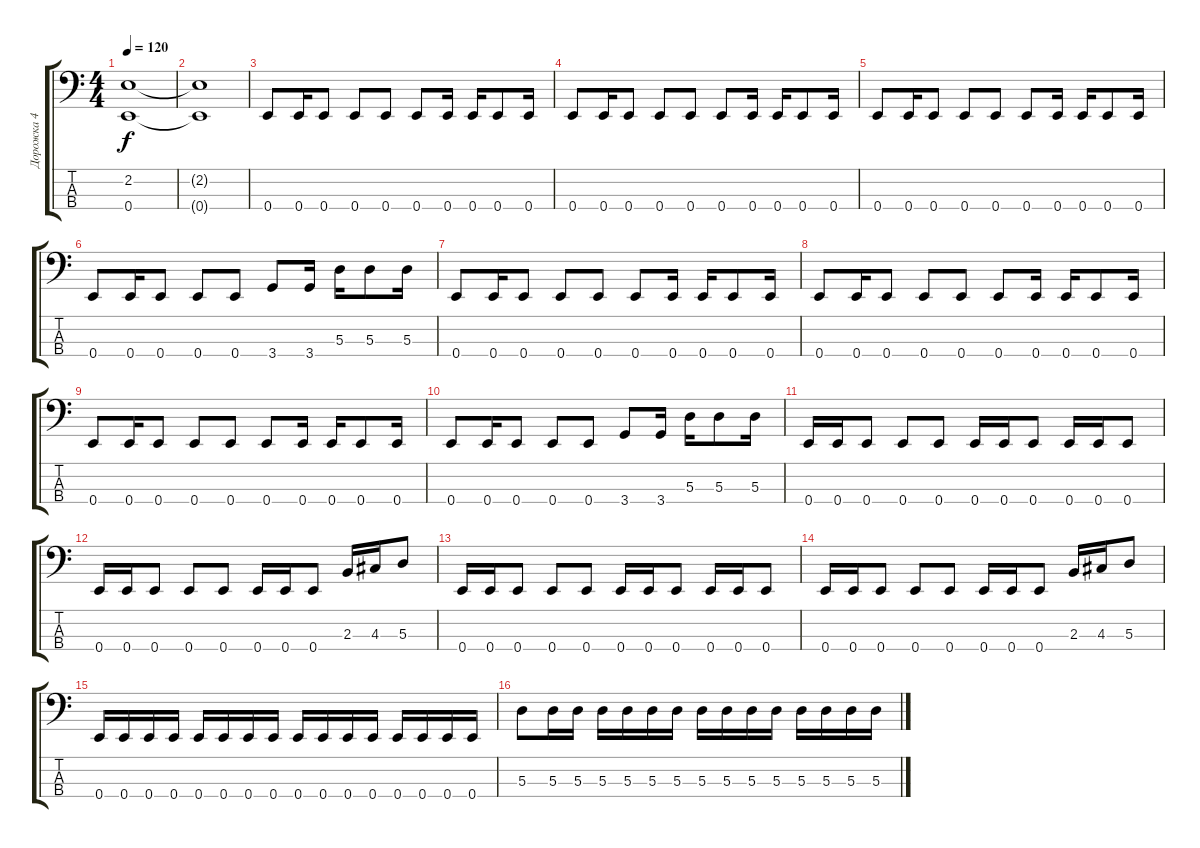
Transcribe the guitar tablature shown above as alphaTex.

\track ("Дорожка 4" "Дорожка 4") {instrument electricbassfinger}
\staff {score tabs}
\tuning (G2 D2 A1 E1) {hide}
\ts (4 4)
\tempo 120
\clef f4
\ks c
(2.2 0.4).1{dy f} |
(2.2{t} 0.4{t}).1 |
0.4.8 0.4.16 0.4.8 0.4.8 0.4.8 0.4.8 0.4.16 0.4.16 0.4.8 0.4.16 |
0.4.8 0.4.16 0.4.8 0.4.8 0.4.8 0.4.8 0.4.16 0.4.16 0.4.8 0.4.16 |
0.4.8 0.4.16 0.4.8 0.4.8 0.4.8 0.4.8 0.4.16 0.4.16 0.4.8 0.4.16 |
0.4.8 0.4.16 0.4.8 0.4.8 0.4.8 3.4.8 3.4.16 5.3.16 5.3.8 5.3.16 |
0.4.8 0.4.16 0.4.8 0.4.8 0.4.8 0.4.8 0.4.16 0.4.16 0.4.8 0.4.16 |
0.4.8 0.4.16 0.4.8 0.4.8 0.4.8 0.4.8 0.4.16 0.4.16 0.4.8 0.4.16 |
0.4.8 0.4.16 0.4.8 0.4.8 0.4.8 0.4.8 0.4.16 0.4.16 0.4.8 0.4.16 |
0.4.8 0.4.16 0.4.8 0.4.8 0.4.8 3.4.8 3.4.16 5.3.16 5.3.8 5.3.16 |
0.4.16 0.4.16 0.4.8 0.4.8 0.4.8 0.4.16 0.4.16 0.4.8 0.4.16 0.4.16 0.4.8 |
0.4.16 0.4.16 0.4.8 0.4.8 0.4.8 0.4.16 0.4.16 0.4.8 2.3.16 4.3.16 5.3.8 |
0.4.16 0.4.16 0.4.8 0.4.8 0.4.8 0.4.16 0.4.16 0.4.8 0.4.16 0.4.16 0.4.8 |
0.4.16 0.4.16 0.4.8 0.4.8 0.4.8 0.4.16 0.4.16 0.4.8 2.3.16 4.3.16 5.3.8 |
0.4.16 0.4.16 0.4.16 0.4.16 0.4.16 0.4.16 0.4.16 0.4.16 0.4.16 0.4.16 0.4.16 0.4.16 0.4.16 0.4.16 0.4.16 0.4.16 |
5.3.8 5.3.16 5.3.16 5.3.16 5.3.16 5.3.16 5.3.16 5.3.16 5.3.16 5.3.16 5.3.16 5.3.16 5.3.16 5.3.16 5.3.16
